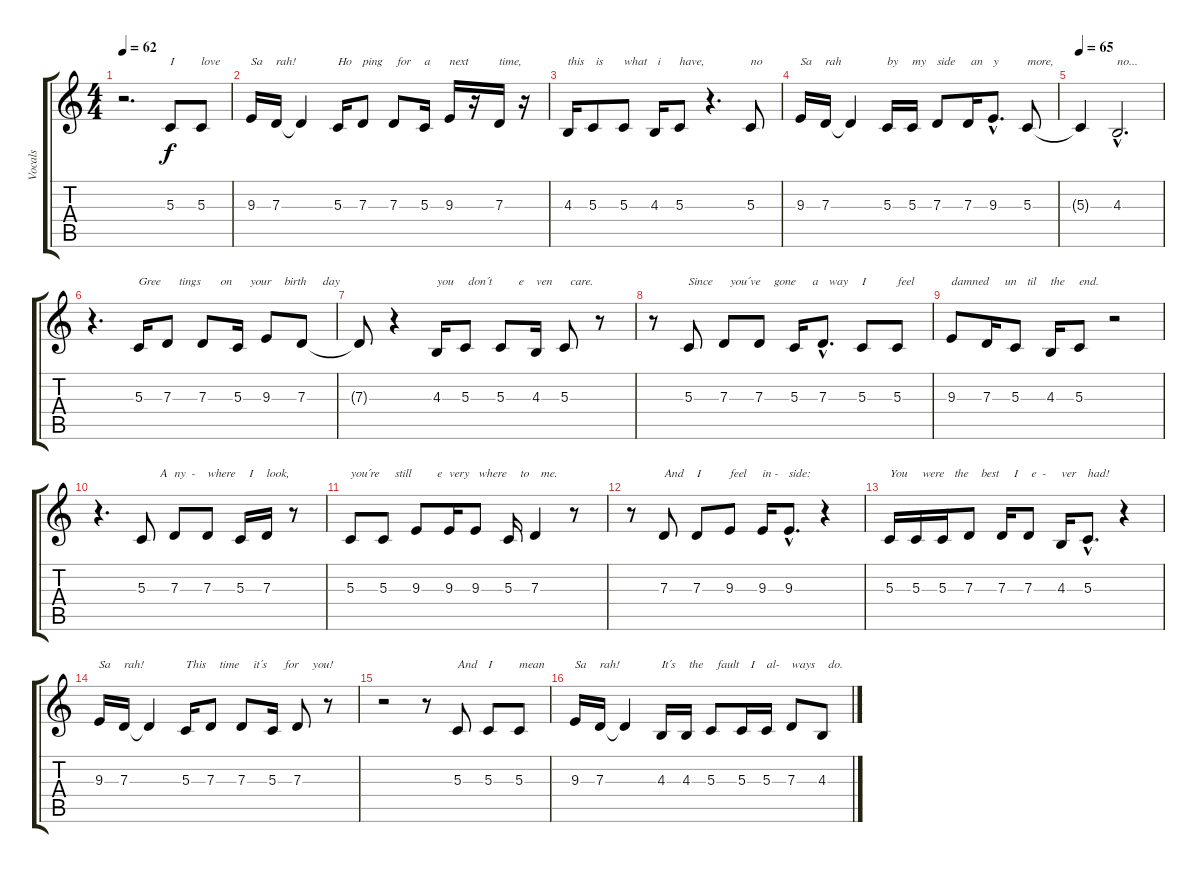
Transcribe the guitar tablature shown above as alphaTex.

\track ("Vocals" "Vocals") {instrument lead6voice}
\staff {score tabs}
\tuning (E4 B3 G3 D3 A2 D2) {hide}
\ts (4 4)
\tempo 62
\clef g2
\ks c
r.2{d dy f} 5.3.8{txt "I"} 5.3.8{txt "love"} |
9.3.16{txt "Sa"} 7.3.16{txt "rah!"} 7.3{t}.4 5.3.16{txt "Ho"} 7.3.8{txt "ping"} 7.3.8{txt " for"} 5.3.16{txt "a"} 9.3.16{txt "next"} r.16 7.3.16{txt "time,"} r.16 |
4.3.16{txt "this"} 5.3.8{txt " is"} 5.3.8{txt "what"} 4.3.16{txt " i"} 5.3.8{txt "have,"} r.4{d} 5.3.8{txt "no"} |
9.3.16{txt "Sa"} 7.3.16{txt "rah"} 7.3{t}.4 5.3.16{txt "by"} 5.3.16{txt "my"} 7.3.8{txt "side"} 7.3.16{txt " an"} 9.3{hac}.8{d txt "y"} 5.3.8{txt "more,"} |
\tempo 65
5.3{t}.4 4.3{hac}.2{d txt "no..."} |
r.4{d} 5.3.16{txt "Gree"} 7.3.8{txt "    tings"} 7.3.8{txt "      on"} 5.3.16{txt "    your"} 9.3.8{txt "      birth"} 7.3.8{txt "       day"} |
7.3{t}.8 r.4 4.3.16{txt "you "} 5.3.8{txt " don´t"} 5.3.8{txt "      e"} 4.3.16{txt "ven"} 5.3.8{txt "  care."} r.8 |
r.8 5.3.8{txt "Since"} 7.3.8{txt "  you´ve"} 7.3.8{txt "     gone"} 5.3.16{txt "      a"} 7.3{hac}.8{d txt "  way"} 5.3.8{txt "I"} 5.3.8{txt "feel"} |
9.3.8{txt "damned"} 7.3.16{txt "      un"} 5.3.8{txt "    til"} 4.3.16{txt "the"} 5.3.8{txt "end."} r.2 |
r.4{d} 5.3.8{txt "      A"} 7.3.8{txt "ny  -"} 7.3.8{txt "where"} 5.3.16{txt "   I"} 7.3.16{txt "look,"} r.8 |
5.3.8{txt "you´re"} 5.3.8{txt "    still"} 9.3.8{txt "       e"} 9.3.16{txt "very"} 9.3.8{txt " where"} 5.3.16{txt "    to"} 7.3.4{txt "  me."} r.8 |
r.8 7.3.8{txt "And"} 7.3.8{txt "I"} 9.3.8{txt "feel"} 9.3.16{txt "in -"} 9.3{hac}.8{d txt "side:"} r.4 |
5.3.16{txt "You"} 5.3.16{txt "  were"} 5.3.16{txt "    the"} 7.3.8{txt "    best"} 7.3.16{txt "    I"} 7.3.8{txt " e  -"} 4.3.16{txt "ver"} 5.3{hac}.8{d txt "had!"} r.4 |
9.3.16{txt "Sa"} 7.3.16{txt "rah!"} 7.3{t}.4 5.3.16{txt "This"} 7.3.8{txt "   time"} 7.3.8{txt "    it´s"} 5.3.16{txt "    for"} 7.3.8{txt "     you!"} r.8 |
r.2 r.8 5.3.8{txt "And"} 5.3.8{txt "I"} 5.3.8{txt "mean"} |
9.3.16{txt "Sa"} 7.3.16{txt "rah!"} 7.3{t}.4 4.3.16{txt "It´s"} 4.3.16{txt " the"} 5.3.8{txt "  fault"} 5.3.16{txt "   I"} 5.3.16{txt "al-"} 7.3.8{txt "ways"} 4.3.8{txt "  do."}
